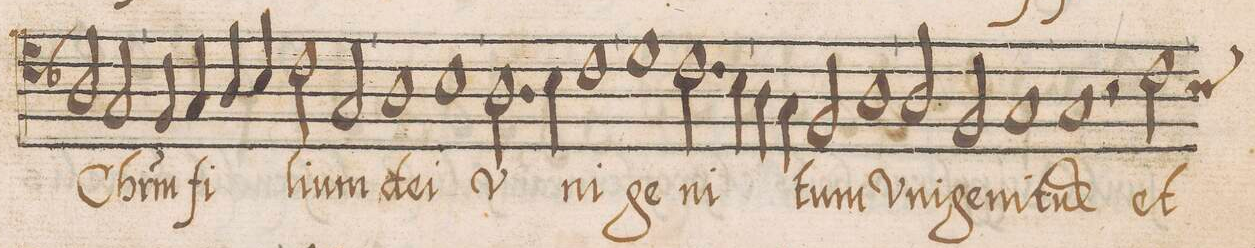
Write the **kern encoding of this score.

**kern	**text
*I"ALTVS	*
*clefC4	*
*k[b-]	*
*met()	*
*M2/1	*
2A/	Chr(i-
2G/	-stu)m
=25-	=25-
4F/	fi-
4G/	.
4A/	.
4B-/	.
2c\	-li-
2G/	-um
=26-	=26-
1A	de-
1B-	-i
=27-	=27-
2.A\	V-
4B-\	.
1c	-ni-
=28-	=28-
1d	-ge-
2.c\	-ni-
4B-\	.
=29-	=29-
4A\	.
4G\	.
2F/	-tum
1A	V-
=30-	=30-
2A/	-ni-
2F/	-ge-
1G	-ni-
=31-	=31-
1G	-tu(m)
2r	.
*custos:B-	*
2c\	et
=32-	=32-
*-	*-
